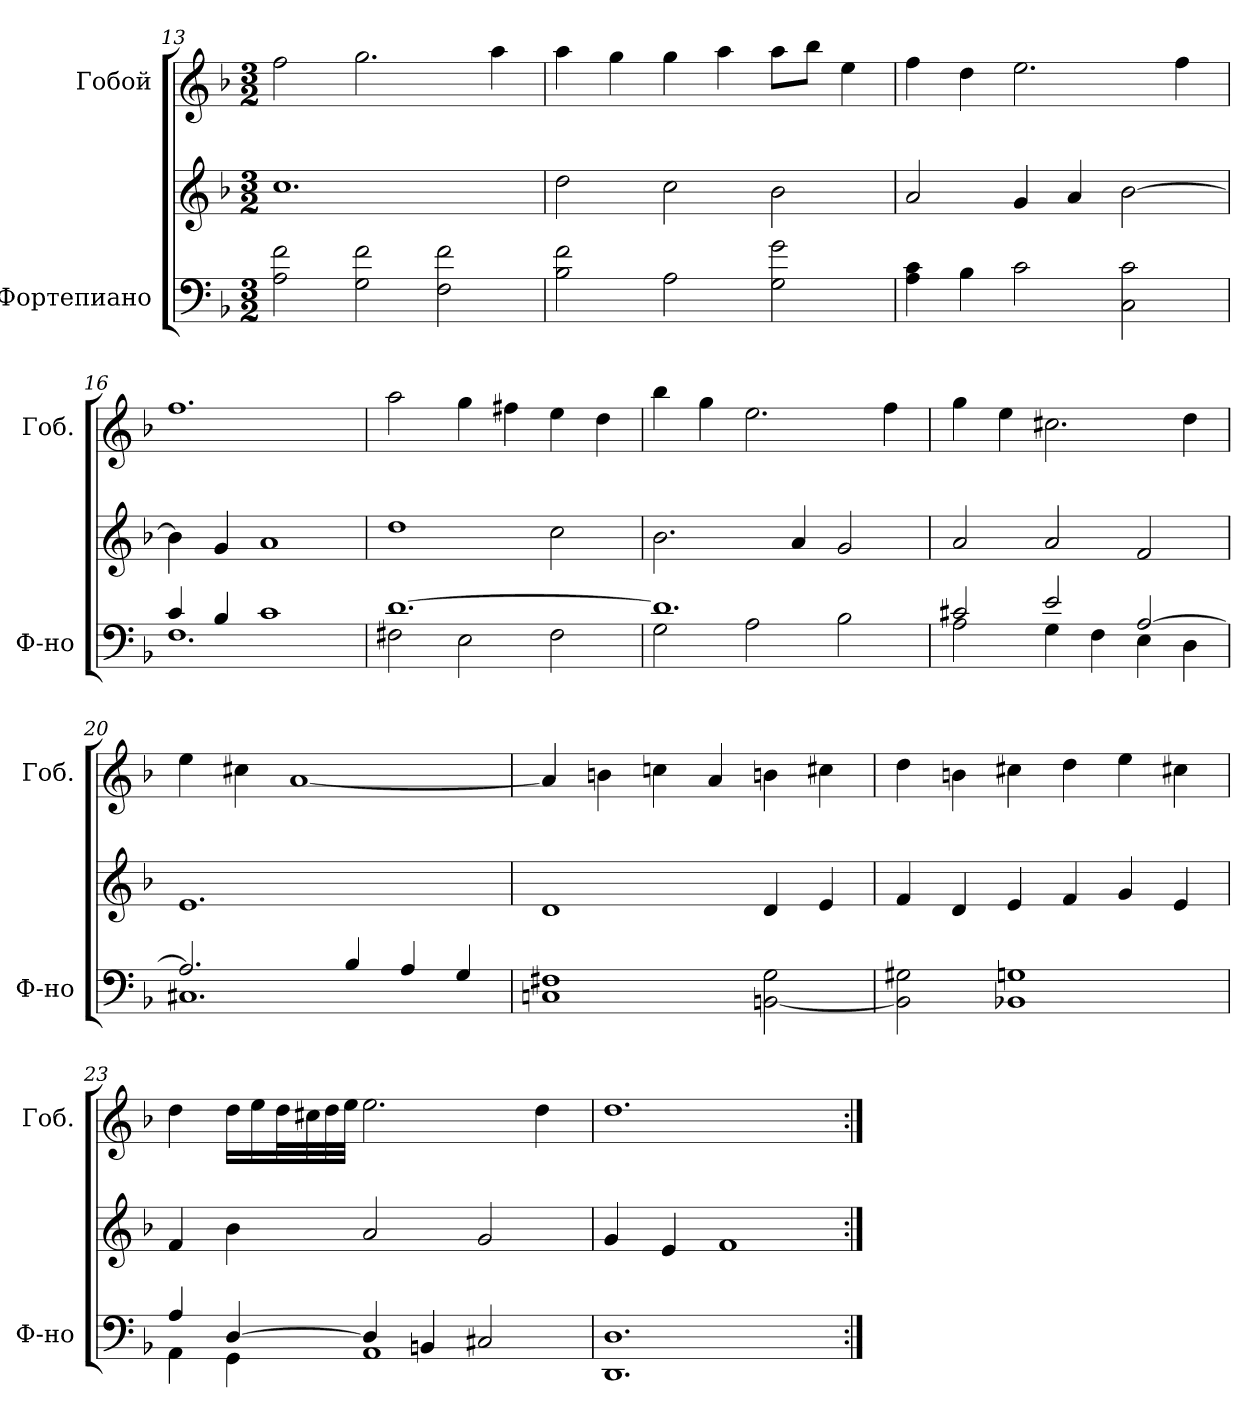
**kern	**kern	**kern
*part2	*part2	*part1
*staff3	*staff2	*staff1
*I"Фортепиано	*	*I"Гобой
*I'Ф-но	*	*I'Гоб.
*clefF4	*clefG2	*clefG2
*k[b-]	*k[b-]	*k[b-]
*M3/2	*M3/2	*M3/2
=13	=13	=13
2A\ 2f\	1.cc	2ff\
2G\ 2f\	.	2.gg\
2F\ 2f\	.	.
.	.	4aa\
=14	=14	=14
2B-\ 2f\	2dd\	4aa\
.	.	4gg\
2A\	2cc\	4gg\
.	.	4aa\
2G\ 2g\	2b-\	8aa\L
.	.	8bb-\J
.	.	4ee\
!!LO:LB:g=z
=15	=15	=15
4A\ 4c\	2a/	4ff\
4B-\	.	4dd\
2c\	4g/	2.ee\
.	4a/	.
2C\ 2c\	[2b-\	.
.	.	4ff\
=16	=16	=16
*^	*	*
4c/	1.F	4b-\]	1.ff
4B-/	.	4g/	.
1c	.	1a	.
=17	=17	=17	=17
[1.d	2F#X\	1dd	2aa\
.	2E\	.	4gg\
.	.	.	4ff#X\
.	2F#\	2cc\	4ee\
.	.	.	4dd\
=18	=18	=18	=18
1.d]	2G\	2.b-\	4bb-\
.	.	.	4gg\
.	2A\	.	2.ee\
.	.	4a/	.
.	2B-\	2g/	.
.	.	.	4ff\
=19	=19	=19	=19
2c#X/	2A\	2a/	4gg\
.	.	.	4ee\
2e/	4G\	2a/	2.cc#X\
.	4F\	.	.
[2A/	4E\	2f/	.
.	4D\	.	4dd\
!!LO:PB:g=z
=20	=20	=20	=20
2.A/]	1.C#X	1.e	4ee\
.	.	.	4cc#X\
.	.	.	[1a
4B-/	.	.	.
4A/	.	.	.
4G/	.	.	.
*v	*v	*	*
=21	=21	=21
1Cn 1F#X	1d	4a/]
.	.	4bn\
.	.	4ccn\
.	.	4a/
[2BBn\ 2G\	4d/	4bn\
.	4e/	4cc#X\
=22	=22	=22
2BB\] 2G#X\	4f/	4dd\
.	4d/	4bn\
1BB-X 1Gn	4e/	4cc#X\
.	4f/	4dd\
.	4g/	4ee\
.	4e/	4cc#X\
!!LO:LB:g=z
=23	=23	=23
*^	*	*
4A/	4AA\	4f/	4dd\
[4D/	4GG\	4b-\	16dd\LL
.	.	.	16ee\
.	.	.	32dd\L
.	.	.	32cc#X\
.	.	.	32dd\
.	.	.	32ee\JJJ
4D/]	1AA	2a/	2.ee\
4BBn/	.	.	.
2C#X/	.	2g/	.
.	.	.	4dd\
*v	*v	*	*
=24	=24	=24
1.DD 1.D	4g/	1.dd
.	4e/	.
.	1f	.
=:|!	=:|!	=:|!
*-	*-	*-
